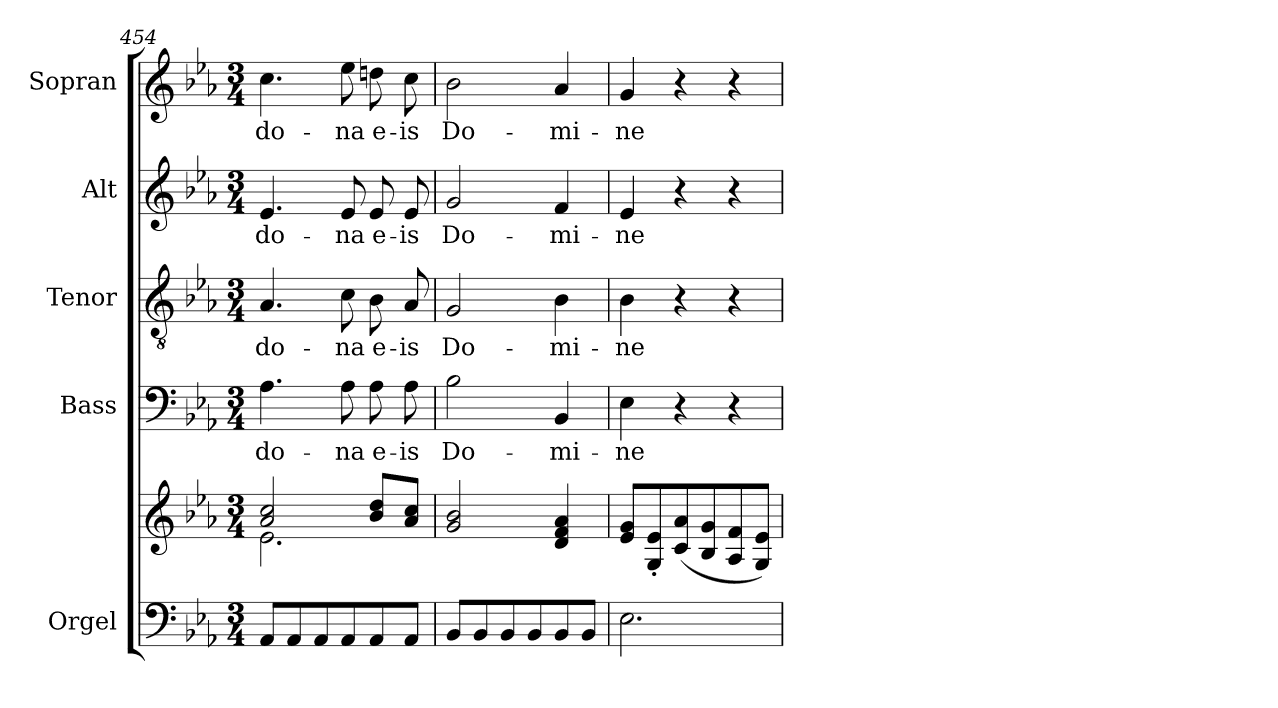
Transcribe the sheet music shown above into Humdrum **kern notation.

**kern	**kern	**kern	**text	**kern	**text	**kern	**text	**kern	**text
*part5	*part5	*part4	*part4	*part3	*part3	*part2	*part2	*part1	*part1
*staff6	*staff5	*staff4	*staff4	*staff3	*staff3	*staff2	*staff2	*staff1	*staff1
*I"Orgel	*	*I"Bass	*	*I"Tenor	*	*I"Alt	*	*I"Sopran	*
*I'Org.	*	*I'B.	*	*I'T.	*	*I'A.	*	*I'S.	*
*clefF4	*clefG2	*clefF4	*	*clefGv2	*	*clefG2	*	*clefG2	*
*k[b-e-a-]	*k[b-e-a-]	*k[b-e-a-]	*	*k[b-e-a-]	*	*k[b-e-a-]	*	*k[b-e-a-]	*
*E-:	*E-:	*E-:	*	*E-:	*	*E-:	*	*E-:	*
*M3/4	*M3/4	*M3/4	*	*M3/4	*	*M3/4	*	*M3/4	*
=454	=454	=454	=454	=454	=454	=454	=454	=454	=454
*	*^	*	*	*	*	*	*	*	*
!	!	!	!	!LO:LY:b	!	!LO:LY:b	!	!LO:LY:b	!	!LO:LY:b
8AA-/L	2a-/ 2cc/	2.e-\	4.A-\	do-	4.A-/	do-	4.e-/	do-	4.cc\	do-
8AA-/	.	.	.	.	.	.	.	.	.	.
8AA-/	.	.	.	.	.	.	.	.	.	.
!	!	!	!	!LO:LY:b	!	!LO:LY:b	!	!LO:LY:b	!	!LO:LY:b
8AA-/	.	.	8A-\	-na	8c\	-na	8e-/	-na	8ee-\	-na
!	!	!	!	!LO:LY:b	!	!LO:LY:b	!	!LO:LY:b	!	!LO:LY:b
8AA-/	8b-/ 8dd/L	.	8A-\	e-	8B-\	e-	8e-/	e-	8ddn\	e-
!	!	!	!	!LO:LY:b	!	!LO:LY:b	!	!LO:LY:b	!	!LO:LY:b
8AA-/J	8a-/ 8cc/J	.	8A-\	-is	8A-/	-is	8e-/	-is	8cc\	-is
*	*v	*v	*	*	*	*	*	*	*	*
=455	=455	=455	=455	=455	=455	=455	=455	=455	=455
!	!	!	!LO:LY:b	!	!LO:LY:b	!	!LO:LY:b	!	!LO:LY:b
8BB-/L	2g/ 2b-/	2B-\	Do-	2G/	Do-	2g/	Do-	2b-\	Do-
8BB-/	.	.	.	.	.	.	.	.	.
8BB-/	.	.	.	.	.	.	.	.	.
8BB-/	.	.	.	.	.	.	.	.	.
!	!	!	!LO:LY:b	!	!LO:LY:b	!	!LO:LY:b	!	!LO:LY:b
8BB-/	4d/ 4f/ 4a-/	4BB-/	-mi-	4B-\	-mi-	4f/	-mi-	4a-/	-mi-
8BB-/J	.	.	.	.	.	.	.	.	.
=456	=456	=456	=456	=456	=456	=456	=456	=456	=456
!	!	!	!LO:LY:b	!	!LO:LY:b	!	!LO:LY:b	!	!LO:LY:b
2.E-\	8e-/ 8g/L	4E-\	-ne	4B-\	-ne	4e-/	-ne	4g/	-ne
.	8G/'< 8e-/'<	.	.	.	.	.	.	.	.
.	(<8c/ 8a-/	4r	.	4r	.	4r	.	4r	.
.	8B-/ 8g/	.	.	.	.	.	.	.	.
.	8A-/ 8f/	4r	.	4r	.	4r	.	4r	.
.	8G/ 8e-/J)	.	.	.	.	.	.	.	.
=	=	=	=	=	=	=	=	=	=
*-	*-	*-	*-	*-	*-	*-	*-	*-	*-
